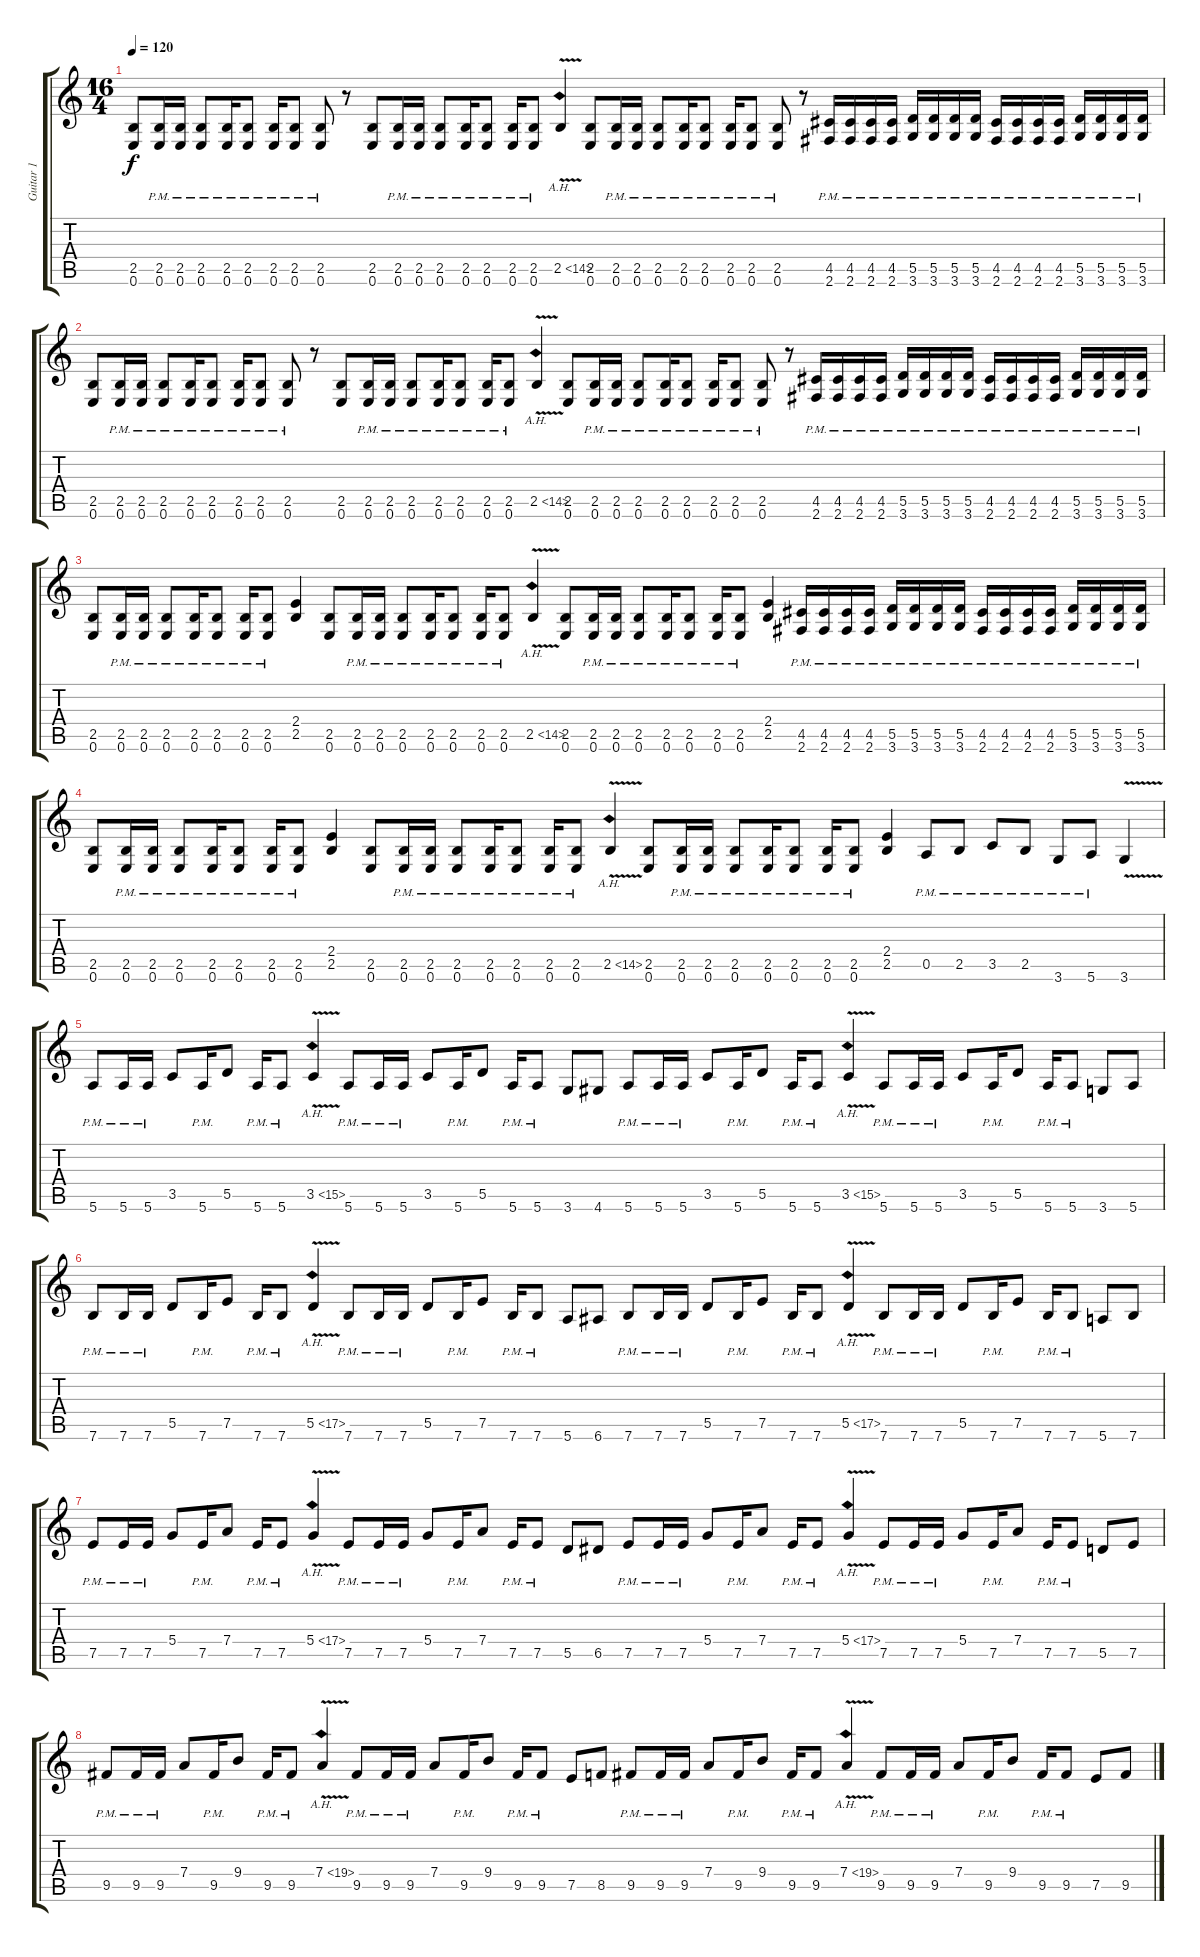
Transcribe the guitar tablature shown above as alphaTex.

\track ("Guitar 1" "Guitar 1") {instrument overdrivenguitar}
\staff {score tabs}
\tuning (E4 B3 G3 D3 A2 E2) {hide}
\ts (16 4)
\tempo 120
\clef g2
\ks c
(2.5 0.6).8{dy f} (2.5{pm} 0.6{pm}).16 (2.5{pm} 0.6{pm}).16 (2.5{pm} 0.6{pm}).8 (2.5{pm} 0.6{pm}).16 (2.5{pm} 0.6{pm}).8 (2.5{pm} 0.6{pm}).16 (2.5{pm} 0.6{pm}).8 (2.5{pm} 0.6{pm}).8 r.8 (2.5 0.6).8 (2.5{pm} 0.6{pm}).16 (2.5{pm} 0.6{pm}).16 (2.5{pm} 0.6{pm}).8 (2.5{pm} 0.6{pm}).16 (2.5{pm} 0.6{pm}).8 (2.5{pm} 0.6{pm}).16 (2.5{pm} 0.6{pm}).8 2.5{ah 12 v}.4 (2.5 0.6).8 (2.5{pm} 0.6{pm}).16 (2.5{pm} 0.6{pm}).16 (2.5{pm} 0.6{pm}).8 (2.5{pm} 0.6{pm}).16 (2.5{pm} 0.6{pm}).8 (2.5{pm} 0.6{pm}).16 (2.5{pm} 0.6{pm}).8 (2.5{pm} 0.6{pm}).8 r.8 (4.5{pm} 2.6{pm}).16 (4.5{pm} 2.6{pm}).16 (4.5{pm} 2.6{pm}).16 (4.5{pm} 2.6{pm}).16 (5.5{pm} 3.6{pm}).16 (5.5{pm} 3.6{pm}).16 (5.5{pm} 3.6{pm}).16 (5.5{pm} 3.6{pm}).16 (4.5{pm} 2.6{pm}).16 (4.5{pm} 2.6{pm}).16 (4.5{pm} 2.6{pm}).16 (4.5{pm} 2.6{pm}).16 (5.5{pm} 3.6{pm}).16 (5.5{pm} 3.6{pm}).16 (5.5{pm} 3.6{pm}).16 (5.5{pm} 3.6{pm}).16 |
(2.5 0.6).8 (2.5{pm} 0.6{pm}).16 (2.5{pm} 0.6{pm}).16 (2.5{pm} 0.6{pm}).8 (2.5{pm} 0.6{pm}).16 (2.5{pm} 0.6{pm}).8 (2.5{pm} 0.6{pm}).16 (2.5{pm} 0.6{pm}).8 (2.5{pm} 0.6{pm}).8 r.8 (2.5 0.6).8 (2.5{pm} 0.6{pm}).16 (2.5{pm} 0.6{pm}).16 (2.5{pm} 0.6{pm}).8 (2.5{pm} 0.6{pm}).16 (2.5{pm} 0.6{pm}).8 (2.5{pm} 0.6{pm}).16 (2.5{pm} 0.6{pm}).8 2.5{ah 12 v}.4 (2.5 0.6).8 (2.5{pm} 0.6{pm}).16 (2.5{pm} 0.6{pm}).16 (2.5{pm} 0.6{pm}).8 (2.5{pm} 0.6{pm}).16 (2.5{pm} 0.6{pm}).8 (2.5{pm} 0.6{pm}).16 (2.5{pm} 0.6{pm}).8 (2.5{pm} 0.6{pm}).8 r.8 (4.5{pm} 2.6{pm}).16 (4.5{pm} 2.6{pm}).16 (4.5{pm} 2.6{pm}).16 (4.5{pm} 2.6{pm}).16 (5.5{pm} 3.6{pm}).16 (5.5{pm} 3.6{pm}).16 (5.5{pm} 3.6{pm}).16 (5.5{pm} 3.6{pm}).16 (4.5{pm} 2.6{pm}).16 (4.5{pm} 2.6{pm}).16 (4.5{pm} 2.6{pm}).16 (4.5{pm} 2.6{pm}).16 (5.5{pm} 3.6{pm}).16 (5.5{pm} 3.6{pm}).16 (5.5{pm} 3.6{pm}).16 (5.5{pm} 3.6{pm}).16 |
(2.5 0.6).8 (2.5{pm} 0.6{pm}).16 (2.5{pm} 0.6{pm}).16 (2.5{pm} 0.6{pm}).8 (2.5{pm} 0.6{pm}).16 (2.5{pm} 0.6{pm}).8 (2.5{pm} 0.6{pm}).16 (2.5{pm} 0.6{pm}).8 (2.4 2.5).4 (2.5 0.6).8 (2.5{pm} 0.6{pm}).16 (2.5{pm} 0.6{pm}).16 (2.5{pm} 0.6{pm}).8 (2.5{pm} 0.6{pm}).16 (2.5{pm} 0.6{pm}).8 (2.5{pm} 0.6{pm}).16 (2.5{pm} 0.6{pm}).8 2.5{ah 12 v}.4 (2.5 0.6).8 (2.5{pm} 0.6{pm}).16 (2.5{pm} 0.6{pm}).16 (2.5{pm} 0.6{pm}).8 (2.5{pm} 0.6{pm}).16 (2.5{pm} 0.6{pm}).8 (2.5{pm} 0.6{pm}).16 (2.5{pm} 0.6{pm}).8 (2.4 2.5).4 (4.5{pm} 2.6{pm}).16 (4.5{pm} 2.6{pm}).16 (4.5{pm} 2.6{pm}).16 (4.5{pm} 2.6{pm}).16 (5.5{pm} 3.6{pm}).16 (5.5{pm} 3.6{pm}).16 (5.5{pm} 3.6{pm}).16 (5.5{pm} 3.6{pm}).16 (4.5{pm} 2.6{pm}).16 (4.5{pm} 2.6{pm}).16 (4.5{pm} 2.6{pm}).16 (4.5{pm} 2.6{pm}).16 (5.5{pm} 3.6{pm}).16 (5.5{pm} 3.6{pm}).16 (5.5{pm} 3.6{pm}).16 (5.5{pm} 3.6{pm}).16 |
(2.5 0.6).8 (2.5{pm} 0.6{pm}).16 (2.5{pm} 0.6{pm}).16 (2.5{pm} 0.6{pm}).8 (2.5{pm} 0.6{pm}).16 (2.5{pm} 0.6{pm}).8 (2.5{pm} 0.6{pm}).16 (2.5{pm} 0.6{pm}).8 (2.4 2.5).4 (2.5 0.6).8 (2.5{pm} 0.6{pm}).16 (2.5{pm} 0.6{pm}).16 (2.5{pm} 0.6{pm}).8 (2.5{pm} 0.6{pm}).16 (2.5{pm} 0.6{pm}).8 (2.5{pm} 0.6{pm}).16 (2.5{pm} 0.6{pm}).8 2.5{ah 12 v}.4 (2.5 0.6).8 (2.5{pm} 0.6{pm}).16 (2.5{pm} 0.6{pm}).16 (2.5{pm} 0.6{pm}).8 (2.5{pm} 0.6{pm}).16 (2.5{pm} 0.6{pm}).8 (2.5{pm} 0.6{pm}).16 (2.5{pm} 0.6{pm}).8 (2.4 2.5).4 0.5{pm}.8 2.5{pm}.8 3.5{pm}.8 2.5{pm}.8 3.6{pm}.8 5.6{pm}.8 3.6{v}.4 |
5.6{pm}.8 5.6{pm}.16 5.6{pm}.16 3.5.8 5.6{pm}.16 5.5.8 5.6{pm}.16 5.6{pm}.8 3.5{ah 12 v}.4 5.6{pm}.8 5.6{pm}.16 5.6{pm}.16 3.5.8 5.6{pm}.16 5.5.8 5.6{pm}.16 5.6{pm}.8 3.6.8 4.6.8 5.6{pm}.8 5.6{pm}.16 5.6{pm}.16 3.5.8 5.6{pm}.16 5.5.8 5.6{pm}.16 5.6{pm}.8 3.5{ah 12 v}.4 5.6{pm}.8 5.6{pm}.16 5.6{pm}.16 3.5.8 5.6{pm}.16 5.5.8 5.6{pm}.16 5.6{pm}.8 3.6.8 5.6.8 |
7.6{pm}.8 7.6{pm}.16 7.6{pm}.16 5.5.8 7.6{pm}.16 7.5.8 7.6{pm}.16 7.6{pm}.8 5.5{ah 12 v}.4 7.6{pm}.8 7.6{pm}.16 7.6{pm}.16 5.5.8 7.6{pm}.16 7.5.8 7.6{pm}.16 7.6{pm}.8 5.6.8 6.6.8 7.6{pm}.8 7.6{pm}.16 7.6{pm}.16 5.5.8 7.6{pm}.16 7.5.8 7.6{pm}.16 7.6{pm}.8 5.5{ah 12 v}.4 7.6{pm}.8 7.6{pm}.16 7.6{pm}.16 5.5.8 7.6{pm}.16 7.5.8 7.6{pm}.16 7.6{pm}.8 5.6.8 7.6.8 |
7.5{pm}.8 7.5{pm}.16 7.5{pm}.16 5.4.8 7.5{pm}.16 7.4.8 7.5{pm}.16 7.5{pm}.8 5.4{ah 12 v}.4 7.5{pm}.8 7.5{pm}.16 7.5{pm}.16 5.4.8 7.5{pm}.16 7.4.8 7.5{pm}.16 7.5{pm}.8 5.5.8 6.5.8 7.5{pm}.8 7.5{pm}.16 7.5{pm}.16 5.4.8 7.5{pm}.16 7.4.8 7.5{pm}.16 7.5{pm}.8 5.4{ah 12 v}.4 7.5{pm}.8 7.5{pm}.16 7.5{pm}.16 5.4.8 7.5{pm}.16 7.4.8 7.5{pm}.16 7.5{pm}.8 5.5.8 7.5.8 |
9.5{pm}.8 9.5{pm}.16 9.5{pm}.16 7.4.8 9.5{pm}.16 9.4.8 9.5{pm}.16 9.5{pm}.8 7.4{ah 12 v}.4 9.5{pm}.8 9.5{pm}.16 9.5{pm}.16 7.4.8 9.5{pm}.16 9.4.8 9.5{pm}.16 9.5{pm}.8 7.5.8 8.5.8 9.5{pm}.8 9.5{pm}.16 9.5{pm}.16 7.4.8 9.5{pm}.16 9.4.8 9.5{pm}.16 9.5{pm}.8 7.4{ah 12 v}.4 9.5{pm}.8 9.5{pm}.16 9.5{pm}.16 7.4.8 9.5{pm}.16 9.4.8 9.5{pm}.16 9.5{pm}.8 7.5.8 9.5.8
